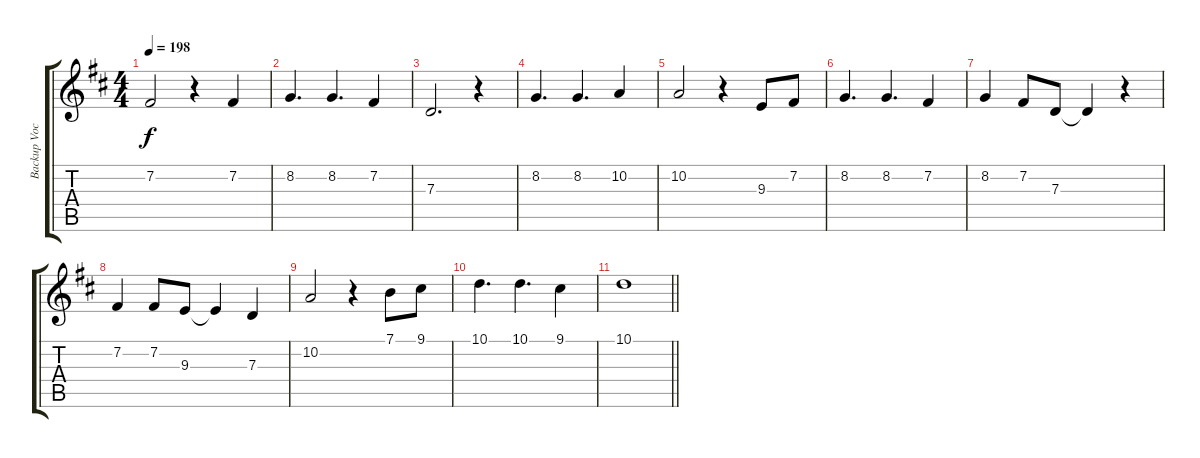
\track ("Backup Vocals" "Backup Voc") {instrument synthvoice}
\staff {score tabs}
\tuning (E4 B3 G3 D3 A2 E2) {hide}
\ts (4 4)
\tempo 198
\clef g2
\ks bminor
7.2.2{dy f} r.4 7.2.4 |
8.2.4{d} 8.2.4{d} 7.2.4 |
7.3.2{d} r.4 |
8.2.4{d} 8.2.4{d} 10.2.4 |
10.2.2 r.4 9.3.8 7.2.8 |
8.2.4{d} 8.2.4{d} 7.2.4 |
8.2.4 7.2.8 7.3.8 7.3{t}.4 r.4 |
7.2.4 7.2.8 9.3.8 9.3{t}.4 7.3.4 |
10.2.2 r.4 7.1.8 9.1.8 |
10.1.4{d} 10.1.4{d} 9.1.4 |
\barLineRight lightlight
10.1.1
